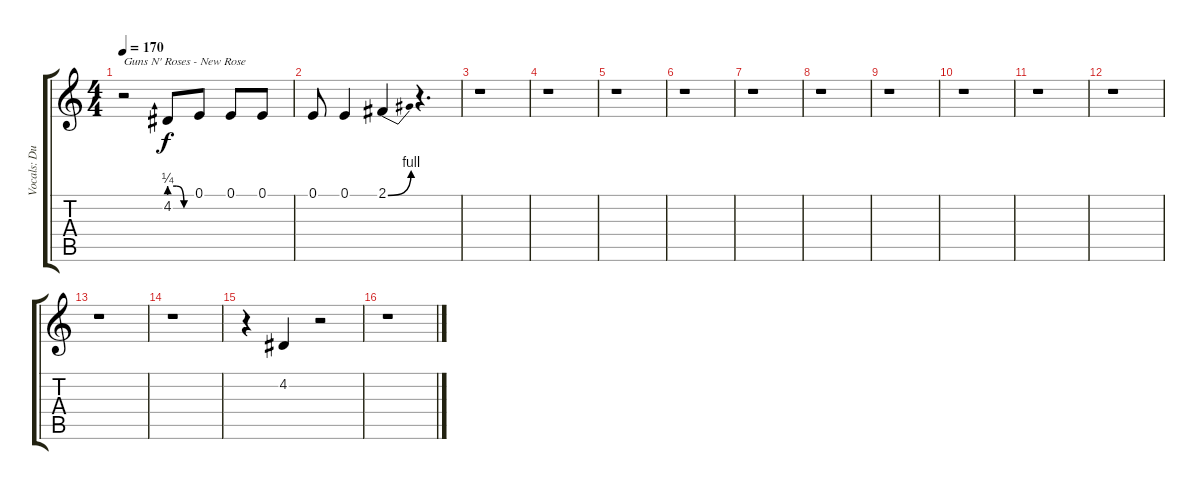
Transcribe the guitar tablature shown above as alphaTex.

\track ("Vocals: Duff" "Vocals: Du") {instrument lead2sawtooth}
\staff {score tabs}
\tuning (E4 B3 G3 D3 A2 E2) {hide}
\ts (4 4)
\tempo 170
\clef g2
\ks c
r.2{txt "Guns N' Roses - New Rose" dy f instrument lead2sawtooth} 4.2{be (custom 0 1 20 1 40 0 60 0)}.8 0.1.8 0.1.8 0.1.8 |
0.1.8 0.1.4 2.1{be (bend 0 0 60 4)}.4 r.4{d} |
r.1 |
r.1 |
r.1 |
r.1 |
r.1 |
r.1 |
r.1 |
r.1 |
r.1 |
r.1 |
r.1 |
r.1 |
r.4 4.2.4 r.2 |
r.1
